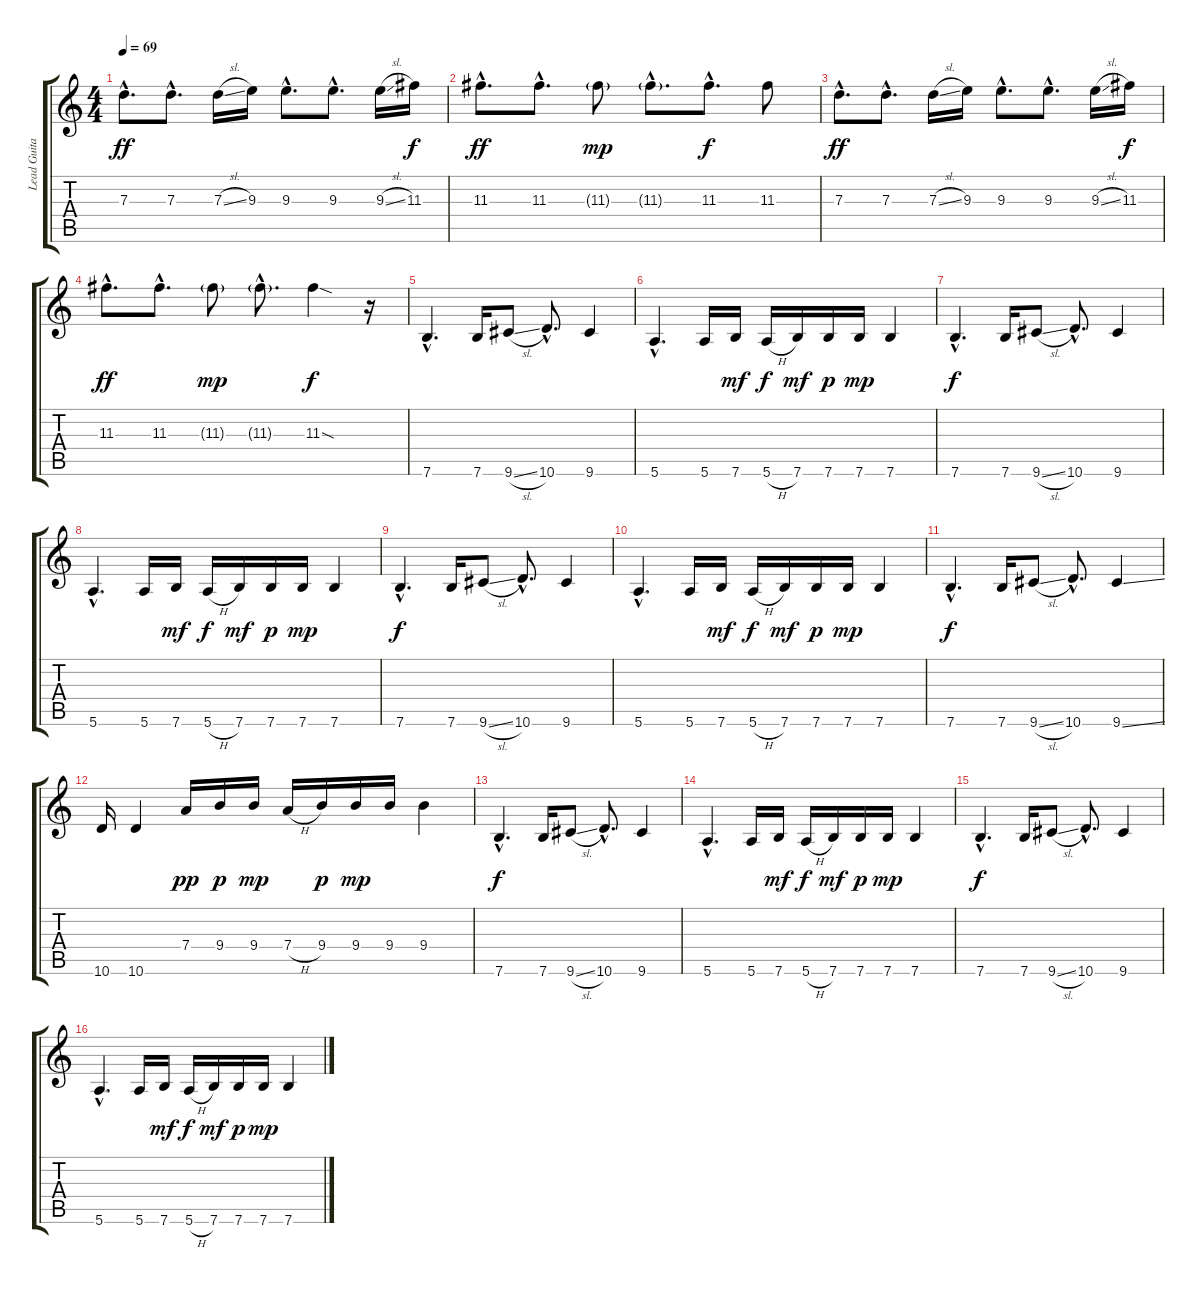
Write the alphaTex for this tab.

\track ("Lead Guitar" "Lead Guita") {instrument acousticguitarnylon}
\staff {score tabs}
\tuning (E4 B3 G3 D3 A2 E2) {hide}
\ts (4 4)
\tempo 69
\clef g2
\ks c
7.3{hac}.8{d dy ff} 7.3{hac}.8{d} 7.3{sl}.16 9.3.16 9.3{hac}.8{d} 9.3{hac}.8{d} 9.3{sl}.16 11.3.16{dy f} |
11.3{hac}.8{d dy ff} 11.3{hac}.8{d} 11.3{g}.8{dy mp} 11.3{g hac}.8{d} 11.3{hac}.8{d dy f} 11.3.8 |
7.3{hac}.8{d dy ff} 7.3{hac}.8{d} 7.3{sl}.16 9.3.16 9.3{hac}.8{d} 9.3{hac}.8{d} 9.3{sl}.16 11.3.16{dy f} |
11.3{hac}.8{d dy ff} 11.3{hac}.8{d} 11.3{g}.8{dy mp} 11.3{g hac}.8{d} 11.3{sod}.4{dy f} r.16 |
7.6{hac}.4{d} 7.6.16 9.6{sl}.8 10.6{hac}.8{d} 9.6.4 |
5.6{hac}.4{d} 5.6.16 7.6.16{dy mf} 5.6{h}.16{dy f} 7.6.16{dy mf} 7.6.16{dy p} 7.6.16{dy mp} 7.6.4 |
7.6{hac}.4{d dy f} 7.6.16 9.6{sl}.8 10.6{hac}.8{d} 9.6.4 |
5.6{hac}.4{d} 5.6.16 7.6.16{dy mf} 5.6{h}.16{dy f} 7.6.16{dy mf} 7.6.16{dy p} 7.6.16{dy mp} 7.6.4 |
7.6{hac}.4{d dy f} 7.6.16 9.6{sl}.8 10.6{hac}.8{d} 9.6.4 |
5.6{hac}.4{d} 5.6.16 7.6.16{dy mf} 5.6{h}.16{dy f} 7.6.16{dy mf} 7.6.16{dy p} 7.6.16{dy mp} 7.6.4 |
7.6{hac}.4{d dy f} 7.6.16 9.6{sl}.8 10.6{hac}.8{d} 9.6{ss}.4 |
10.6.16 10.6.4 7.4.16{dy pp} 9.4.16{dy p} 9.4.16{dy mp} 7.4{h}.16 9.4.16{dy p} 9.4.16{dy mp} 9.4.16 9.4.4 |
7.6{hac}.4{d dy f} 7.6.16 9.6{sl}.8 10.6{hac}.8{d} 9.6.4 |
5.6{hac}.4{d} 5.6.16 7.6.16{dy mf} 5.6{h}.16{dy f} 7.6.16{dy mf} 7.6.16{dy p} 7.6.16{dy mp} 7.6.4 |
7.6{hac}.4{d dy f} 7.6.16 9.6{sl}.8 10.6{hac}.8{d} 9.6.4 |
5.6{hac}.4{d} 5.6.16 7.6.16{dy mf} 5.6{h}.16{dy f} 7.6.16{dy mf} 7.6.16{dy p} 7.6.16{dy mp} 7.6.4
